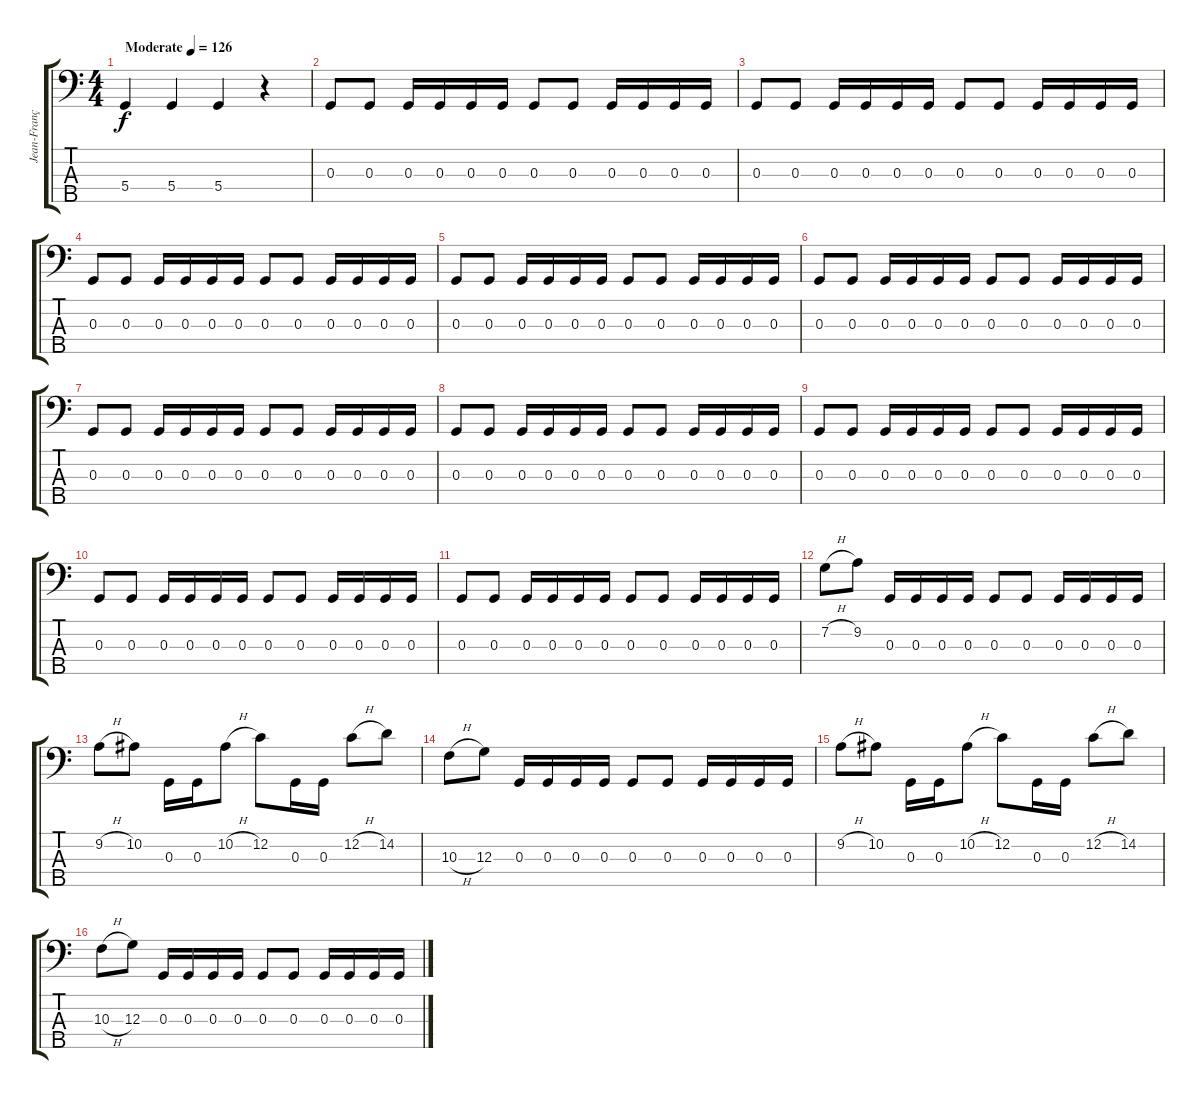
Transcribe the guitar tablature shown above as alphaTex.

\track ("Jean-François Boudreault" "Jean-Franç") {instrument electricbasspick}
\staff {score tabs}
\tuning (F2 C2 G1 D1 B0) {hide}
\ts (4 4)
\tempo (126 "Moderate")
\clef f4
\ks c
5.4.4{dy f instrument electricbasspick} 5.4.4 5.4.4 r.4 |
0.3.8 0.3.8 0.3.16 0.3.16 0.3.16 0.3.16 0.3.8 0.3.8 0.3.16 0.3.16 0.3.16 0.3.16 |
0.3.8 0.3.8 0.3.16 0.3.16 0.3.16 0.3.16 0.3.8 0.3.8 0.3.16 0.3.16 0.3.16 0.3.16 |
0.3.8 0.3.8 0.3.16 0.3.16 0.3.16 0.3.16 0.3.8 0.3.8 0.3.16 0.3.16 0.3.16 0.3.16 |
0.3.8 0.3.8 0.3.16 0.3.16 0.3.16 0.3.16 0.3.8 0.3.8 0.3.16 0.3.16 0.3.16 0.3.16 |
0.3.8 0.3.8 0.3.16 0.3.16 0.3.16 0.3.16 0.3.8 0.3.8 0.3.16 0.3.16 0.3.16 0.3.16 |
0.3.8 0.3.8 0.3.16 0.3.16 0.3.16 0.3.16 0.3.8 0.3.8 0.3.16 0.3.16 0.3.16 0.3.16 |
0.3.8 0.3.8 0.3.16 0.3.16 0.3.16 0.3.16 0.3.8 0.3.8 0.3.16 0.3.16 0.3.16 0.3.16 |
0.3.8 0.3.8 0.3.16 0.3.16 0.3.16 0.3.16 0.3.8 0.3.8 0.3.16 0.3.16 0.3.16 0.3.16 |
0.3.8 0.3.8 0.3.16 0.3.16 0.3.16 0.3.16 0.3.8 0.3.8 0.3.16 0.3.16 0.3.16 0.3.16 |
0.3.8 0.3.8 0.3.16 0.3.16 0.3.16 0.3.16 0.3.8 0.3.8 0.3.16 0.3.16 0.3.16 0.3.16 |
7.2{h}.8 9.2.8 0.3.16 0.3.16 0.3.16 0.3.16 0.3.8 0.3.8 0.3.16 0.3.16 0.3.16 0.3.16 |
9.2{h}.8 10.2.8 0.3.16 0.3.16 10.2{h}.8 12.2.8 0.3.16 0.3.16 12.2{h}.8 14.2.8 |
10.3{h}.8 12.3.8 0.3.16 0.3.16 0.3.16 0.3.16 0.3.8 0.3.8 0.3.16 0.3.16 0.3.16 0.3.16 |
9.2{h}.8 10.2.8 0.3.16 0.3.16 10.2{h}.8 12.2.8 0.3.16 0.3.16 12.2{h}.8 14.2.8 |
10.3{h}.8 12.3.8 0.3.16 0.3.16 0.3.16 0.3.16 0.3.8 0.3.8 0.3.16 0.3.16 0.3.16 0.3.16
